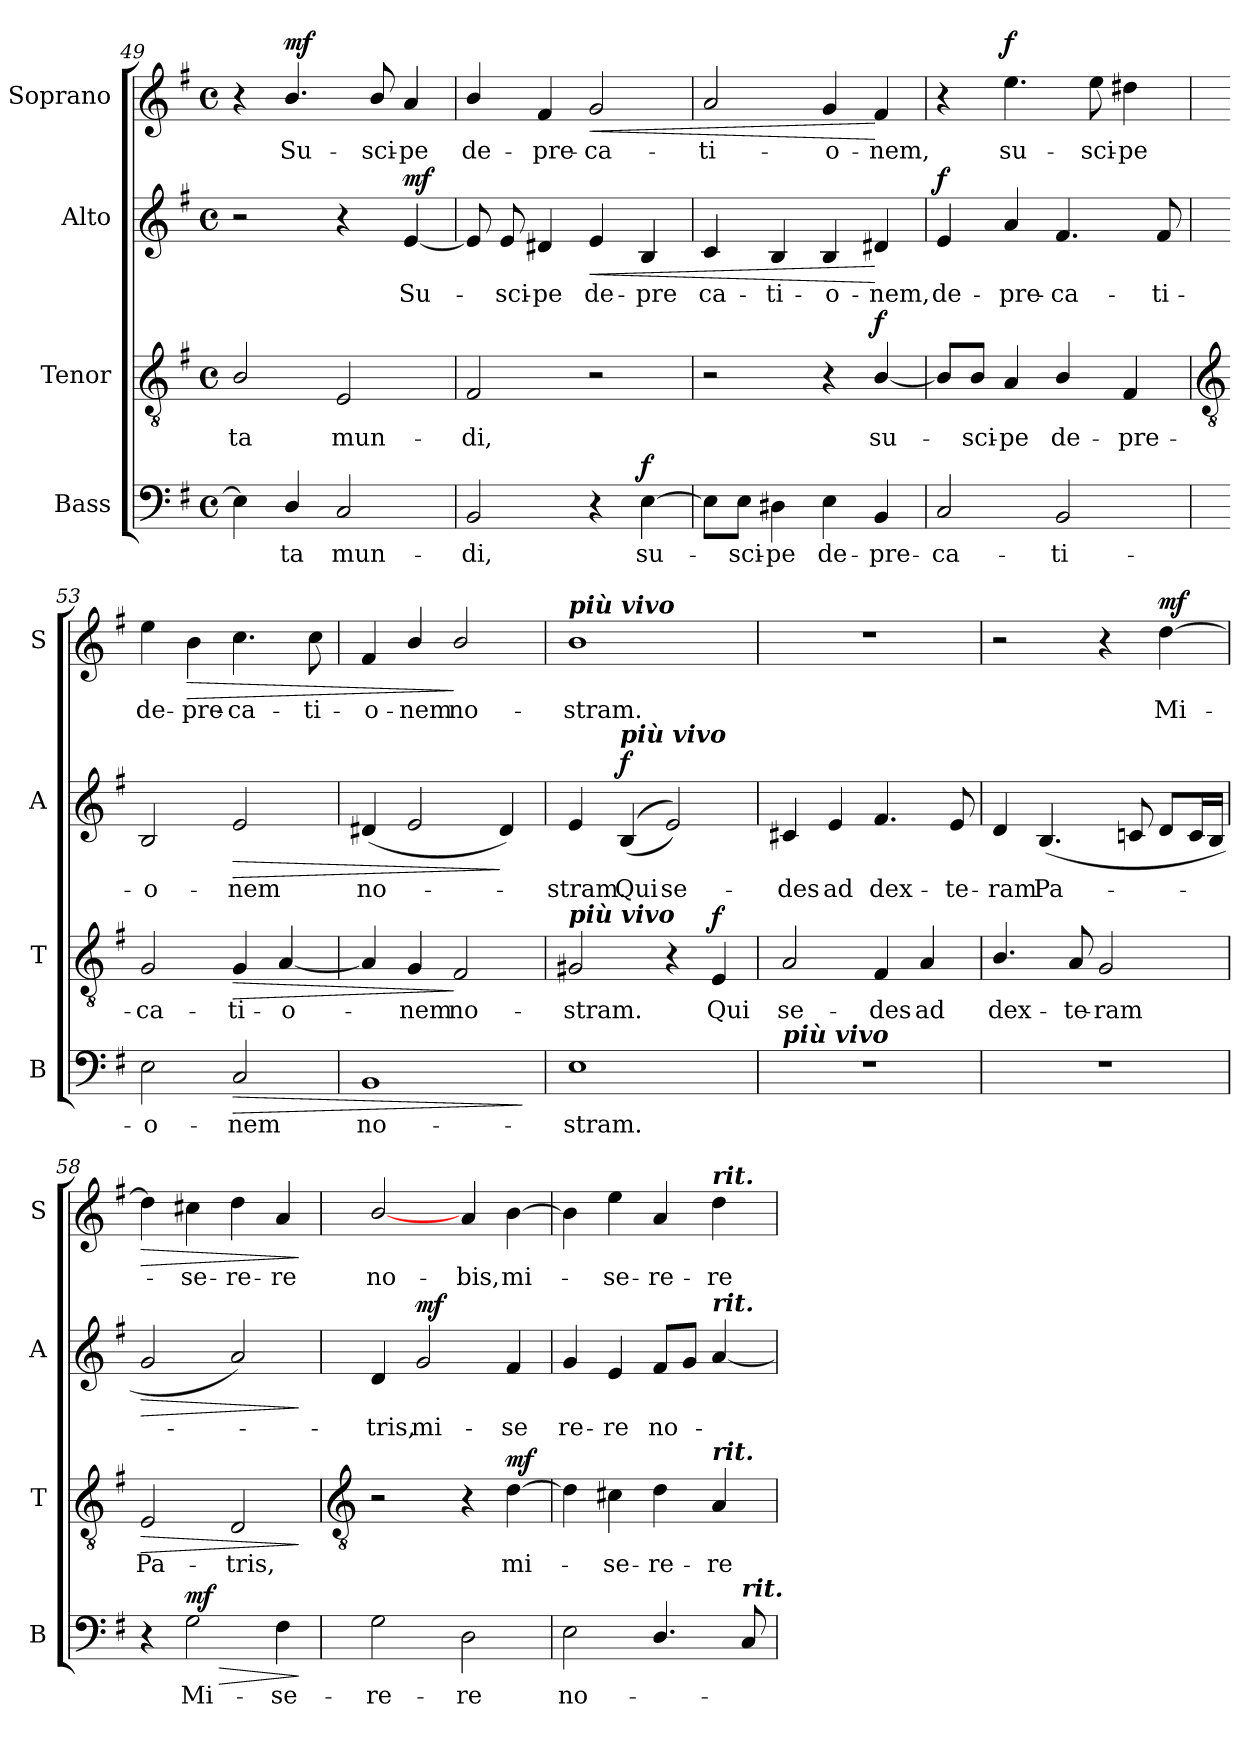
**kern	**text	**dynam	**kern	**text	**dynam	**kern	**text	**dynam	**kern	**text	**dynam
*part4	*part4	*part4	*part3	*part3	*part3	*part2	*part2	*part2	*part1	*part1	*part1
*staff4	*staff4	*staff4	*staff3	*staff3	*staff3	*staff2	*staff2	*staff2	*staff1	*staff1	*staff1
*I"Bass	*	*	*I"Tenor	*	*	*I"Alto	*	*	*I"Soprano	*	*
*I'B	*	*	*I'T	*	*	*I'A	*	*	*I'S	*	*
*clefF4	*	*	*clefGv2	*	*	*clefG2	*	*	*clefG2	*	*
*k[f#]	*	*	*k[f#]	*	*	*k[f#]	*	*	*k[f#]	*	*
*G:	*	*	*G:	*	*	*G:	*	*	*G:	*	*
*M4/4	*	*	*M4/4	*	*	*M4/4	*	*	*M4/4	*	*
*met(c)	*	*	*met(c)	*	*	*met(c)	*	*	*met(c)	*	*
=49	=49	=49	=49	=49	=49	=49	=49	=49	=49	=49	=49
!	!	!	!	!LO:LY:b	!	!	!	!	!	!	!
4E]	.	.	2B/	-ta	.	2r	.	.	4r	.	.
!	!LO:LY:b	!	!	!	!	!	!	!	!	!LO:LY:b	!LO:DY:b
4D/	ta	.	.	.	.	.	.	.	4.b/	Su-	mf
!	!LO:LY:b	!	!	!LO:LY:b	!	!	!	!	!	!	!
2C	mun-	.	2E	mun-	.	4r	.	.	.	.	.
!	!	!	!	!	!	!	!	!	!	!LO:LY:b	!
.	.	.	.	.	.	.	.	.	8b/	-sci-	.
!	!	!	!	!	!	!	!LO:LY:b	!LO:DY:b	!	!LO:LY:b	!
.	.	.	.	.	.	[4e	Su-	mf	4a	-pe	.
=50	=50	=50	=50	=50	=50	=50	=50	=50	=50	=50	=50
!	!LO:LY:b	!	!	!LO:LY:b	!	!	!	!	!	!LO:LY:b	!
2BB	-di,	.	2F#	-di,	.	8e]	.	.	4b/	de-	.
!	!	!	!	!	!	!	!LO:LY:b	!	!	!	!
.	.	.	.	.	.	8e	sci-	.	.	.	.
!	!	!	!	!	!	!	!LO:LY:b	!	!	!LO:LY:b	!
.	.	.	.	.	.	4d#X	-pe	.	4f#	-pre-	.
!	!	!	!	!	!	!	!LO:LY:b	!LO:HP:b	!	!LO:LY:b	!LO:HP:b
4r	.	.	2r	.	.	4e	de-	<	2g	-ca-	<
!	!LO:LY:b	!LO:DY:b	!	!	!	!	!LO:LY:b	!	!	!	!
[4E	su-	f	.	.	.	4B	-pre	.	.	.	.
=51	=51	=51	=51	=51	=51	=51	=51	=51	=51	=51	=51
!	!	!	!	!	!	!	!LO:LY:b	!	!	!LO:LY:b	!
8E\L]	.	.	2r	.	.	4c	ca-	.	2a	-ti-	.
!	!LO:LY:b	!	!	!	!	!	!	!	!	!	!
8E\J	sci-	.	.	.	.	.	.	.	.	.	.
!	!LO:LY:b	!	!	!	!	!	!LO:LY:b	!	!	!	!
4D#X	-pe	.	.	.	.	4B	-ti-	.	.	.	.
!	!LO:LY:b	!	!	!	!	!	!LO:LY:b	!	!	!LO:LY:b	!
4E\	de-	.	4r	.	.	4B	-o-	.	4g	-o-	.
!	!LO:LY:b	!	!	!LO:LY:b	!LO:DY:b	!	!LO:LY:b	!	!	!LO:LY:b	!
4BB	-pre-	.	[4B/	su-	f	4d#X	-nem,	[	4f#	-nem,	[
=52	=52	=52	=52	=52	=52	=52	=52	=52	=52	=52	=52
!	!LO:LY:b	!	!	!	!	!	!LO:LY:b	!LO:DY:b	!	!	!
2C	-ca-	.	8B/L]	.	.	4e	de-	f	4r	.	.
!	!	!	!	!LO:LY:b	!	!	!	!	!	!	!
.	.	.	8B/J	sci-	.	.	.	.	.	.	.
!	!	!	!	!LO:LY:b	!	!	!LO:LY:b	!	!	!LO:LY:b	!LO:DY:b
.	.	.	4A	-pe	.	4a	-pre-	.	4.ee\	su-	f
!	!LO:LY:b	!	!	!LO:LY:b	!	!	!LO:LY:b	!	!	!	!
2BB	-ti-	.	4B/	de-	.	4.f#	-ca-	.	.	.	.
!	!	!	!	!	!	!	!	!	!	!LO:LY:b	!
.	.	.	.	.	.	.	.	.	8ee\	-sci-	.
!	!	!	!	!LO:LY:b	!	!	!	!	!	!LO:LY:b	!
.	.	.	4F#	-pre-	.	.	.	.	4dd#X	-pe	.
!	!	!	!	!	!	!	!LO:LY:b	!	!	!	!
.	.	.	.	.	.	8f#	-ti-	.	.	.	.
!!LO:LB:g=z
=53	=53	=53	=53	=53	=53	=53	=53	=53	=53	=53	=53
*	*	*	*clefGv2	*	*	*	*	*	*	*	*
!	!LO:LY:b	!	!	!LO:LY:b	!	!	!LO:LY:b	!	!	!LO:LY:b	!
2E\	-o-	.	2G	-ca-	.	2B	-o-	.	4ee\	de-	.
!	!	!	!	!	!	!	!	!	!	!LO:LY:b	!LO:HP:b
.	.	.	.	.	.	.	.	.	4b\	-pre-	>
!	!LO:LY:b	!LO:HP:b	!	!LO:LY:b	!LO:HP:b	!	!LO:LY:b	!LO:HP:b	!	!LO:LY:b	!
2C	-nem	>	4G	-ti-	>	2e	-nem	>	4.cc\	-ca-	.
!	!	!	!	!LO:LY:b	!	!	!	!	!	!	!
.	.	.	[4A	-o-	.	.	.	.	.	.	.
!	!	!	!	!	!	!	!	!	!	!LO:LY:b	!
.	.	.	.	.	.	.	.	.	8cc\	-ti-	.
=54	=54	=54	=54	=54	=54	=54	=54	=54	=54	=54	=54
!	!LO:LY:b	!	!	!	!	!	!LO:LY:b	!	!	!LO:LY:b	!
1BB	no-	.	4A]	.	.	(<4d#X	no-	.	4f#	-o-	.
!	!	!	!	!LO:LY:b	!	!	!	!	!	!LO:LY:b	!
.	.	.	4G	nem	.	2e	.	.	4b/	-nem	.
!	!	!	!	!LO:LY:b	!	!	!	!	!	!LO:LY:b	!
.	.	.	2F#	no-	]	.	.	.	2b/	no-	]
.	.	.	.	.	.	4d#)	.	]	.	.	.
.	.	]	.	.	.	.	.	.	.	.	.
=55	=55	=55	=55	=55	=55	=55	=55	=55	=55	=55	=55
*	*	*	*	*	*	*	*	*	*MM69	*	*
!	!	!	!	!	!	!	!	!	!LO:TX:a:Bi:t=più vivo	!	!
!	!	!	!LO:TX:a:Bi:t=più vivo	!	!	!	!	!	!	!	!
!	!LO:LY:b	!	!	!LO:LY:b	!	!	!LO:LY:b	!	!	!LO:LY:b	!
1E	-stram.	.	2G#X	-stram.	.	4e	stram.	.	1b	-stram.	.
!	!	!	!	!	!	!LO:TX:a:Bi:t=più vivo	!	!	!	!	!
!	!	!	!	!	!	!	!LO:LY:b	!LO:DY:b	!	!	!
.	.	.	.	.	.	(<(<4B	Qui	f	.	.	.
!	!	!	!	!	!	!	!LO:LY:b	!	!	!	!
.	.	.	4r	.	.	2e))	se-	.	.	.	.
!	!	!	!	!LO:LY:b	!LO:DY:b	!	!	!	!	!	!
.	.	.	4E	Qui	f	.	.	.	.	.	.
=56	=56	=56	=56	=56	=56	=56	=56	=56	=56	=56	=56
!LO:TX:a:Bi:t=più vivo	!	!	!	!	!	!	!	!	!	!	!
!	!	!	!	!LO:LY:b	!	!	!LO:LY:b	!	!	!	!
1r	.	.	2A	se-	.	4c#X	-des	.	1r	.	.
!	!	!	!	!	!	!	!LO:LY:b	!	!	!	!
.	.	.	.	.	.	4e	ad	.	.	.	.
!	!	!	!	!LO:LY:b	!	!	!LO:LY:b	!	!	!	!
.	.	.	4F#	-des	.	4.f#	dex-	.	.	.	.
!	!	!	!	!LO:LY:b	!	!	!	!	!	!	!
.	.	.	4A	ad	.	.	.	.	.	.	.
!	!	!	!	!	!	!	!LO:LY:b	!	!	!	!
.	.	.	.	.	.	8e	-te-	.	.	.	.
=57	=57	=57	=57	=57	=57	=57	=57	=57	=57	=57	=57
!	!	!	!	!LO:LY:b	!	!	!LO:LY:b	!	!	!	!
1r	.	.	4.B/	dex-	.	4d	-ram	.	2r	.	.
!	!	!	!	!	!	!	!LO:LY:b	!	!	!	!
.	.	.	.	.	.	(<4.B	Pa-	.	.	.	.
!	!	!	!	!LO:LY:b	!	!	!	!	!	!	!
.	.	.	8A	-te-	.	.	.	.	.	.	.
!	!	!	!	!LO:LY:b	!	!	!	!	!	!	!
.	.	.	2G	-ram	.	.	.	.	4r	.	.
.	.	.	.	.	.	8cn	.	.	.	.	.
!	!	!	!	!	!	!	!	!	!	!LO:LY:b	!LO:DY:b
.	.	.	.	.	.	8dL	.	.	[4dd	Mi-	mf
.	.	.	.	.	.	16cL	.	.	.	.	.
.	.	.	.	.	.	16BJJ	.	.	.	.	.
=58	=58	=58	=58	=58	=58	=58	=58	=58	=58	=58	=58
!	!	!	!	!LO:LY:b	!LO:HP:b	!	!	!LO:HP:b	!	!	!LO:HP:b
4r	.	.	2E	Pa-	>	2g	.	>	4dd]	.	>
!	!LO:LY:b	!LO:HP:b	!	!	!	!	!	!	!	!LO:LY:b	!
!	!	!LO:DY:n=1:b	!	!	!	!	!	!	!	!	!
2G	Mi-	> mf	.	.	.	.	.	.	4cc#X	se-	.
!	!	!	!	!LO:LY:b	!	!	!	!	!	!LO:LY:b	!
.	.	.	2D	-tris,	.	2a)	.	.	4dd	-re-	.
!	!LO:LY:b	!	!	!	!	!	!	!	!	!LO:LY:b	!
4F#	-se-	.	.	.	.	.	.	.	4a	-re	.
.	.	]	.	.	]	.	.	]	.	.	]
!!LO:LB:g=z
=59	=59	=59	=59	=59	=59	=59	=59	=59	=59	=59	=59
*	*	*	*clefGv2	*	*	*	*	*	*	*	*
!	!LO:LY:b	!	!	!	!	!	!LO:LY:b	!	!	!LO:LY:b	!
2G	-re-	.	2r	.	.	4d	tris,	.	[2b/	no-	.
!	!	!	!	!	!	!	!LO:LY:b	!LO:DY:b	!	!	!
.	.	.	.	.	.	2g	mi-	mf	.	.	.
!	!LO:LY:b	!	!	!	!	!	!	!	!	!LO:LY:b	!
2D	-re	.	4r	.	.	.	.	.	4a	-bis,	.
!	!	!	!	!LO:LY:b	!LO:DY:b	!	!LO:LY:b	!	!	!LO:LY:b	!
.	.	.	[4d	mi-	mf	4f#	-se	.	[4b	mi-	.
=60	=60	=60	=60	=60	=60	=60	=60	=60	=60	=60	=60
!	!LO:LY:b	!	!	!	!	!	!LO:LY:b	!	!	!	!
2E	no-	.	4d]	.	.	4g	re-	.	4b]	.	.
!	!	!	!	!LO:LY:b	!	!	!LO:LY:b	!	!	!LO:LY:b	!
.	.	.	4c#X	se-	.	4e	-re	.	4ee	se-	.
!	!	!	!	!LO:LY:b	!	!	!LO:LY:b	!	!	!LO:LY:b	!
4.D/	.	.	4d	-re-	.	8f#L	no-	.	4a	-re-	.
.	.	.	.	.	.	8gJ	.	.	.	.	.
!	!	!	!	!	!	!	!	!	!LO:TX:a:Bi:t=rit.	!	!
!	!	!	!	!	!	!LO:TX:a:Bi:t=rit.	!	!	!	!	!
!	!	!	!LO:TX:a:Bi:t=rit.	!	!	!	!	!	!	!	!
!	!	!	!	!LO:LY:b	!	!	!	!	!	!LO:LY:b	!
.	.	.	4A	-re	.	[4a	.	.	4dd	-re	.
!LO:TX:a:Bi:t=rit.	!	!	!	!	!	!	!	!	!	!	!
8C	.	.	.	.	.	.	.	.	.	.	.
=	=	=	=	=	=	=	=	=	=	=	=
*-	*-	*-	*-	*-	*-	*-	*-	*-	*-	*-	*-
